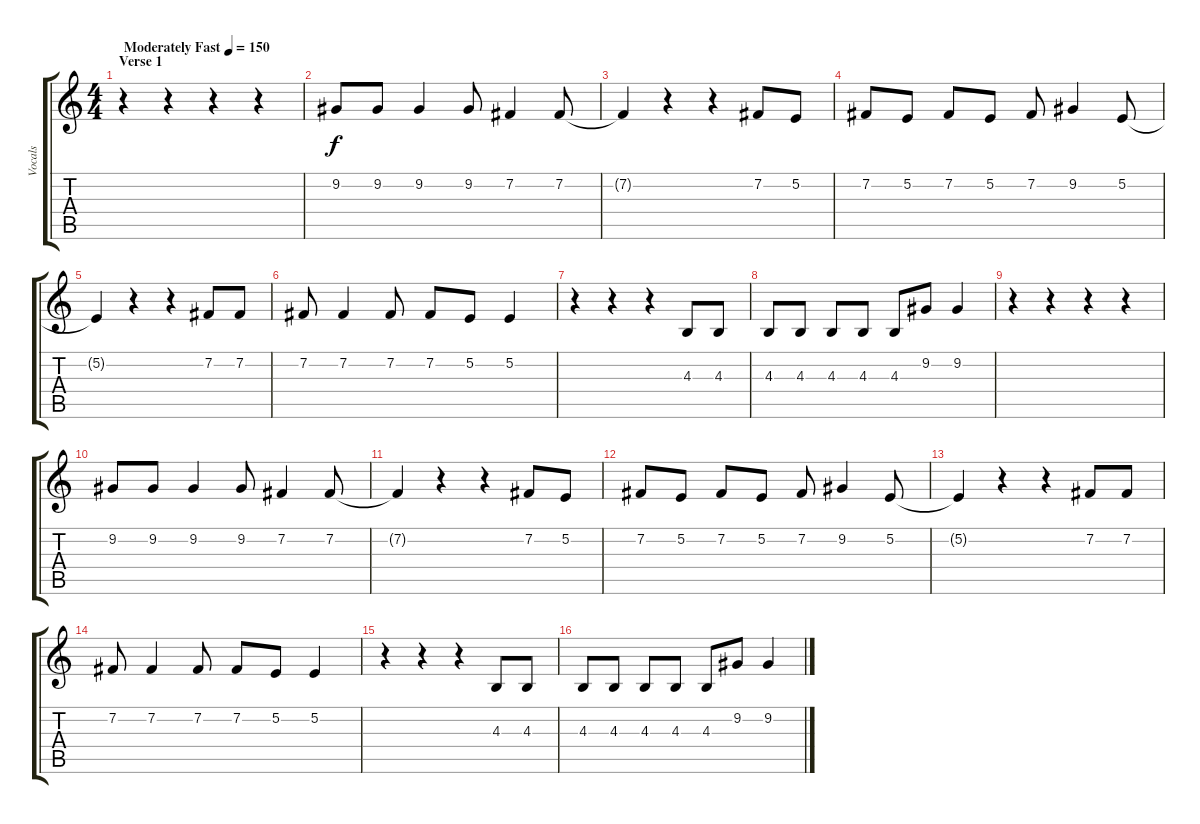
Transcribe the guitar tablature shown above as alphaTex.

\track ("Vocals" "Vocals") {instrument harmonica}
\staff {score tabs}
\tuning (E4 B3 G3 D3 A2 E2) {hide}
\ts (4 4)
\section ("" "Verse 1")
\tempo (150 "Moderately Fast")
\clef g2
\ks c
r.4{dy f instrument harmonica} r.4 r.4 r.4 |
9.2.8 9.2.8 9.2.4 9.2.8 7.2.4 7.2.8 |
7.2{t}.4 r.4 r.4 7.2.8 5.2.8 |
7.2.8 5.2.8 7.2.8 5.2.8 7.2.8 9.2.4 5.2.8 |
5.2{t}.4 r.4 r.4 7.2.8 7.2.8 |
7.2.8 7.2.4 7.2.8 7.2.8 5.2.8 5.2.4 |
r.4 r.4 r.4 4.3.8 4.3.8 |
4.3.8 4.3.8 4.3.8 4.3.8 4.3.8 9.2.8 9.2.4 |
r.4 r.4 r.4 r.4 |
9.2.8 9.2.8 9.2.4 9.2.8 7.2.4 7.2.8 |
7.2{t}.4 r.4 r.4 7.2.8 5.2.8 |
7.2.8 5.2.8 7.2.8 5.2.8 7.2.8 9.2.4 5.2.8 |
5.2{t}.4 r.4 r.4 7.2.8 7.2.8 |
7.2.8 7.2.4 7.2.8 7.2.8 5.2.8 5.2.4 |
r.4 r.4 r.4 4.3.8 4.3.8 |
4.3.8 4.3.8 4.3.8 4.3.8 4.3.8 9.2.8 9.2.4
